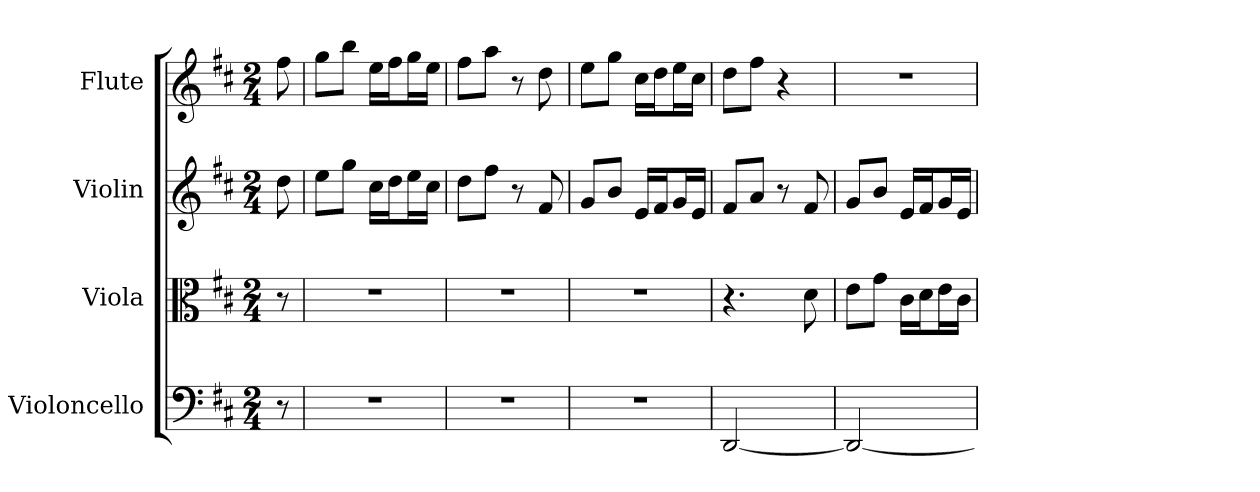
**kern	**kern	**kern	**kern
*part4	*part3	*part2	*part1
*staff4	*staff3	*staff2	*staff1
*I"Violoncello	*I"Viola	*I"Violin	*I"Flute
*I'Vc	*I'Vla	*I'Vln	*I'Fl
*clefF4	*clefC3	*	*
*k[f#c#]	*k[f#c#]	*k[f#c#]	*k[f#c#]
*D:	*D:	*D:	*D:
*M2/4	*M2/4	*M2/4	*M2/4
*MM130	*MM130	*MM130	*MM130
=	=	=	=
8r	8r	8dd	8ff#
=1	=1	=1	=1
2r	2r	8eeL	8ggL
.	.	8ggJ	8bbJ
.	.	16cc#LL	16eeLL
.	.	16ddJ	16ff#J
.	.	16eeL	16ggL
.	.	16cc#JJ	16eeJJ
=2	=2	=2	=2
2r	2r	8ddL	8ff#L
.	.	8ff#J	8aaJ
.	.	8r	8r
.	.	8f#	8dd
=3	=3	=3	=3
2r	2r	8gL	8eeL
.	.	8bJ	8ggJ
.	.	16eLL	16cc#LL
.	.	16f#J	16ddJ
.	.	16gL	16eeL
.	.	16eJJ	16cc#JJ
=4	=4	=4	=4
[2DD	4.r	8f#L	8ddL
.	.	8aJ	8ff#J
.	.	8r	4r
.	8d	8f#	.
=5	=5	=5	=5
2DD_	8e\L	8gL	2r
.	8g\J	8bJ	.
.	16c#\LL	16eLL	.
.	16d\J	16f#J	.
.	16e\L	16gL	.
.	16c#\JJ	16eJJ	.
=	=	=	=
*-	*-	*-	*-
